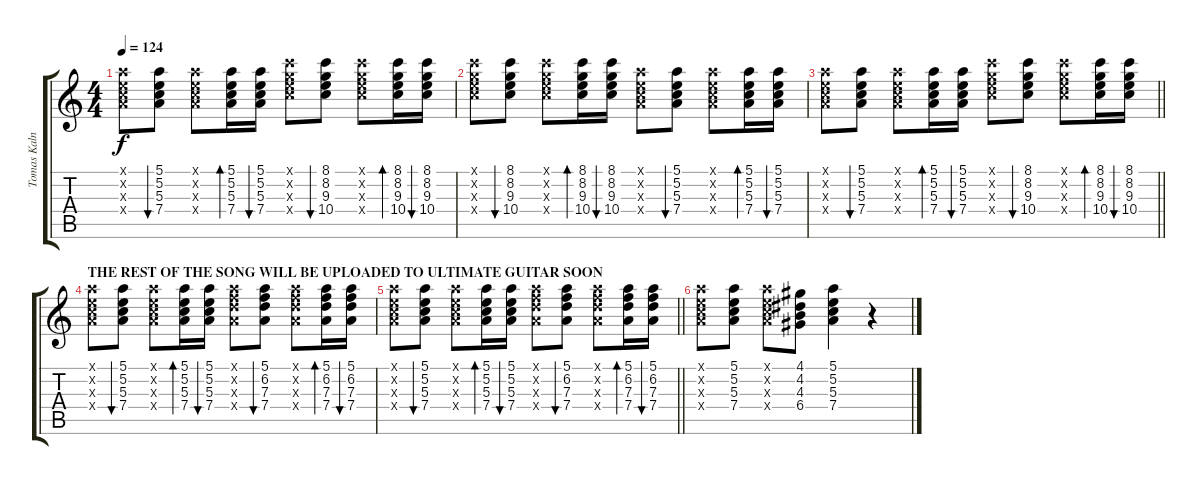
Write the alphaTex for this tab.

\track ("Tomas Kalnoky" "Tomas Kaln") {instrument electricguitarclean}
\staff {score tabs}
\tuning (E4 B3 G3 D3 A2 E2) {hide}
\ts (4 4)
\tempo 124
\clef g2
\ks c
(5.1{x} 5.2{x} 5.3{x} 7.4{x}).8{dy f} (5.1 5.2 5.3 7.4).8{bu 60} (5.1{x} 5.2{x} 5.3{x} 7.4{x}).8 (5.1 5.2 5.3 7.4).16{bd 60} (5.1 5.2 5.3 7.4).16{bu 60} (8.1{x} 8.2{x} 9.3{x} 10.4{x}).8 (8.1 8.2 9.3 10.4).8{bu 60} (8.1{x} 8.2{x} 9.3{x} 10.4{x}).8 (8.1 8.2 9.3 10.4).16{bd 60} (8.1 8.2 9.3 10.4).16{bu 60} |
(8.1{x} 8.2{x} 9.3{x} 10.4{x}).8 (8.1 8.2 9.3 10.4).8{bu 60} (8.1{x} 8.2{x} 9.3{x} 10.4{x}).8 (8.1 8.2 9.3 10.4).16{bd 60} (8.1 8.2 9.3 10.4).16{bu 60} (5.1{x} 5.2{x} 5.3{x} 7.4{x}).8 (5.1 5.2 5.3 7.4).8{bu 60} (5.1{x} 5.2{x} 5.3{x} 7.4{x}).8 (5.1 5.2 5.3 7.4).16{bd 60} (5.1 5.2 5.3 7.4).16{bu 60} |
\barLineRight lightlight
(5.1{x} 5.2{x} 5.3{x} 7.4{x}).8 (5.1 5.2 5.3 7.4).8{bu 60} (5.1{x} 5.2{x} 5.3{x} 7.4{x}).8 (5.1 5.2 5.3 7.4).16{bd 60} (5.1 5.2 5.3 7.4).16{bu 60} (8.1{x} 8.2{x} 9.3{x} 10.4{x}).8 (8.1 8.2 9.3 10.4).8{bu 60} (8.1{x} 8.2{x} 9.3{x} 10.4{x}).8 (8.1 8.2 9.3 10.4).16{bd 60} (8.1 8.2 9.3 10.4).16{bu 60} |
\section ("" "THE REST OF THE SONG WILL BE UPLOADED TO ULTIMATE GUITAR SOON")
(5.1{x} 5.2{x} 5.3{x} 7.4{x}).8 (5.1 5.2 5.3 7.4).8{bu 60} (5.1{x} 5.2{x} 5.3{x} 7.4{x}).8 (5.1 5.2 5.3 7.4).16{bd 60} (5.1 5.2 5.3 7.4).16{bu 60} (5.1{x} 6.2{x} 7.3{x} 7.4{x}).8 (5.1 6.2 7.3 7.4).8{bu 60} (5.1{x} 6.2{x} 7.3{x} 7.4{x}).8 (5.1 6.2 7.3 7.4).16{bd 60} (5.1 6.2 7.3 7.4).16{bu 60} |
\barLineRight lightlight
(5.1{x} 5.2{x} 5.3{x} 7.4{x}).8 (5.1 5.2 5.3 7.4).8{bu 60} (5.1{x} 5.2{x} 5.3{x} 7.4{x}).8 (5.1 5.2 5.3 7.4).16{bd 60} (5.1 5.2 5.3 7.4).16{bu 60} (5.1{x} 6.2{x} 7.3{x} 7.4{x}).8 (5.1 6.2 7.3 7.4).8{bu 60} (5.1{x} 6.2{x} 7.3{x} 7.4{x}).8 (5.1 6.2 7.3 7.4).16{bd 60} (5.1 6.2 7.3 7.4).16{bu 60} |
\section ("" "")
(5.1{x} 5.2{x} 5.3{x} 7.4{x}).8 (5.1 5.2 5.3 7.4).8 (5.1{x} 5.2{x} 5.3{x} 7.4{x}).8 (4.1 4.2 4.3 6.4).8 (5.1 5.2 5.3 7.4).4 r.4
